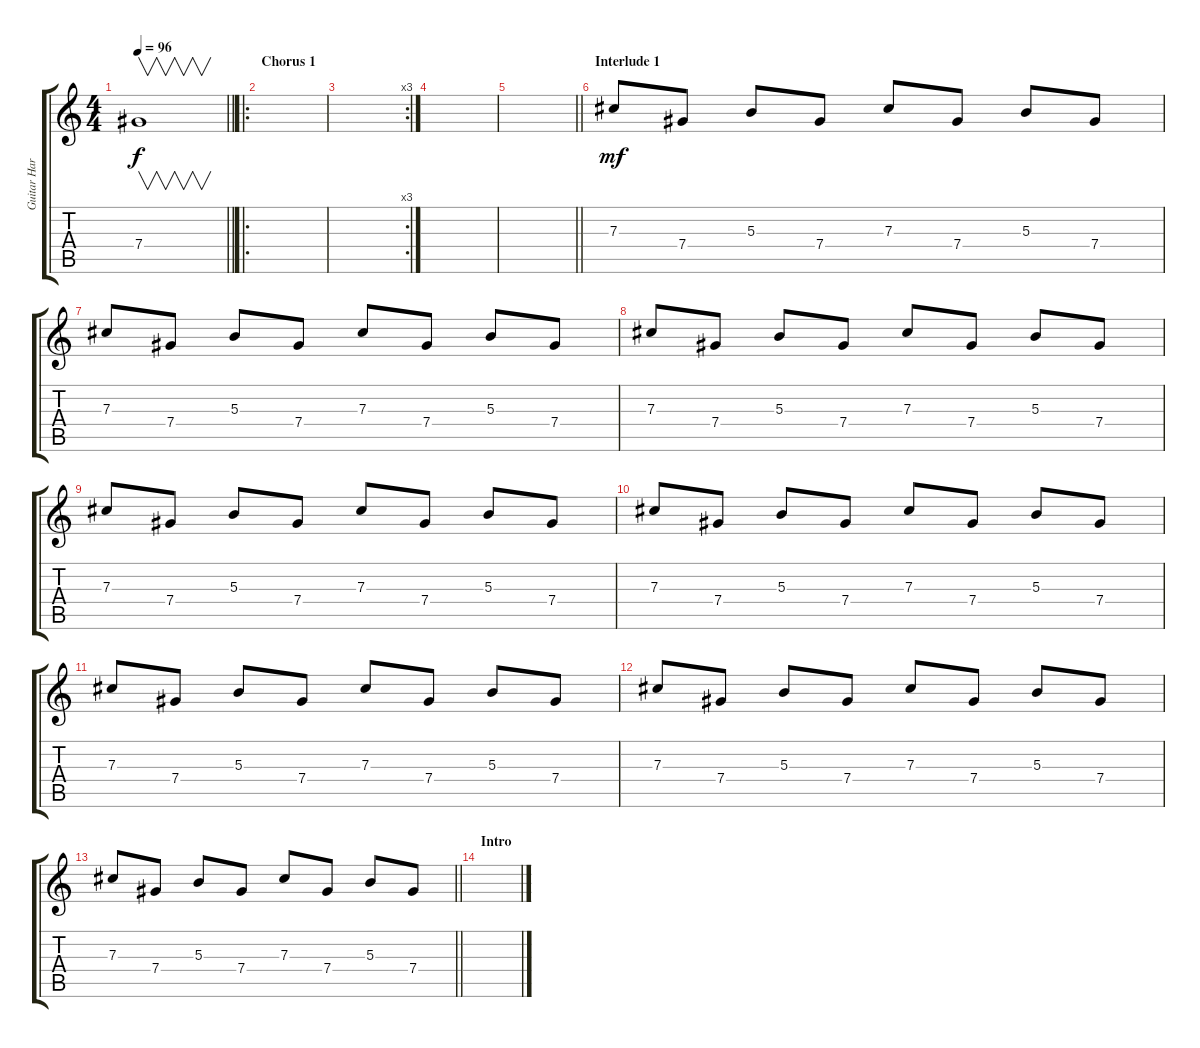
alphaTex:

\track ("Guitar Harmonics 1" "Guitar Har") {instrument guitarharmonics}
\staff {score tabs}
\tuning (Eb4 Bb3 Gb3 Db3 Ab2 Db2) {hide}
\ts (4 4)
\tempo 96
\clef g2
\barLineRight lightlight
\ks c
7.4{t}.1{v dy f} |
\ro
\section ("" "Chorus 1")
|
\rc 3
|
|
\barLineRight lightlight
|
\section ("" "Interlude 1")
7.3.8{dy mf} 7.4.8 5.3.8 7.4.8 7.3.8 7.4.8 5.3.8 7.4.8 |
7.3.8 7.4.8 5.3.8 7.4.8 7.3.8 7.4.8 5.3.8 7.4.8 |
7.3.8 7.4.8 5.3.8 7.4.8 7.3.8 7.4.8 5.3.8 7.4.8 |
7.3.8 7.4.8 5.3.8 7.4.8 7.3.8 7.4.8 5.3.8 7.4.8 |
7.3.8 7.4.8 5.3.8 7.4.8 7.3.8 7.4.8 5.3.8 7.4.8 |
7.3.8 7.4.8 5.3.8 7.4.8 7.3.8 7.4.8 5.3.8 7.4.8 |
7.3.8 7.4.8 5.3.8 7.4.8 7.3.8 7.4.8 5.3.8 7.4.8 |
\barLineRight lightlight
7.3.8 7.4.8 5.3.8 7.4.8 7.3.8 7.4.8 5.3.8 7.4.8 |
\section ("" "Intro")
